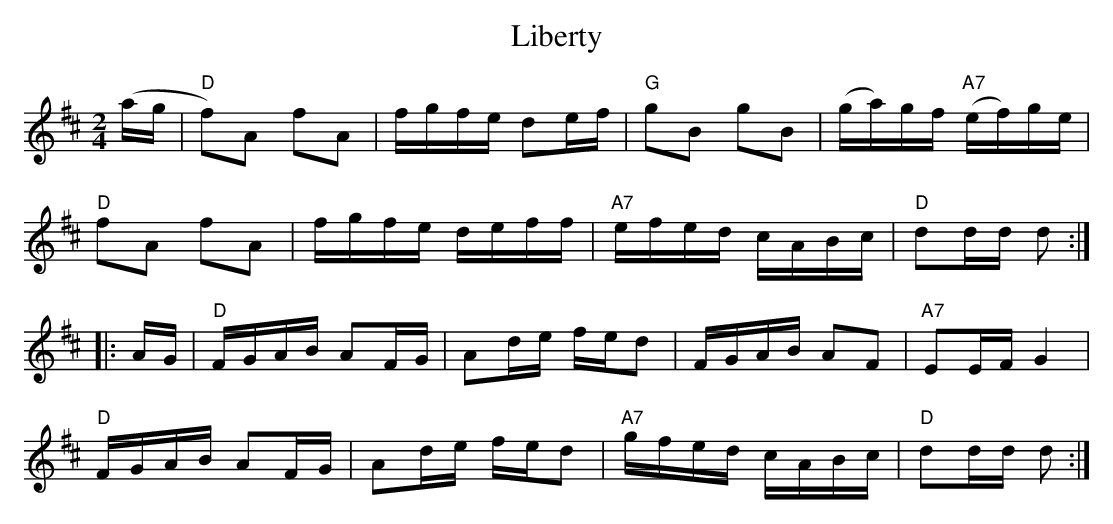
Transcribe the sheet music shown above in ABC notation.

X:1
T: Liberty
M: 2/4
K: D
(ag|"D"f2)A2 f2A2| fgfe d2ef| "G"g2B2    g2B2| (ga)gf "A7"(ef)ge|
"D"f2A2 f2A2| fgfe deff| "A7"efed cABc| "D"d2dd d2 :|
|:AG|"D"FGAB A2FG| A2de fed2| FGAB A2F2| "A7"E2EF G4|
"D"FGAB A2FG| A2de fed2| "A7"gfed cABc| "D"d2dd d2 :|
